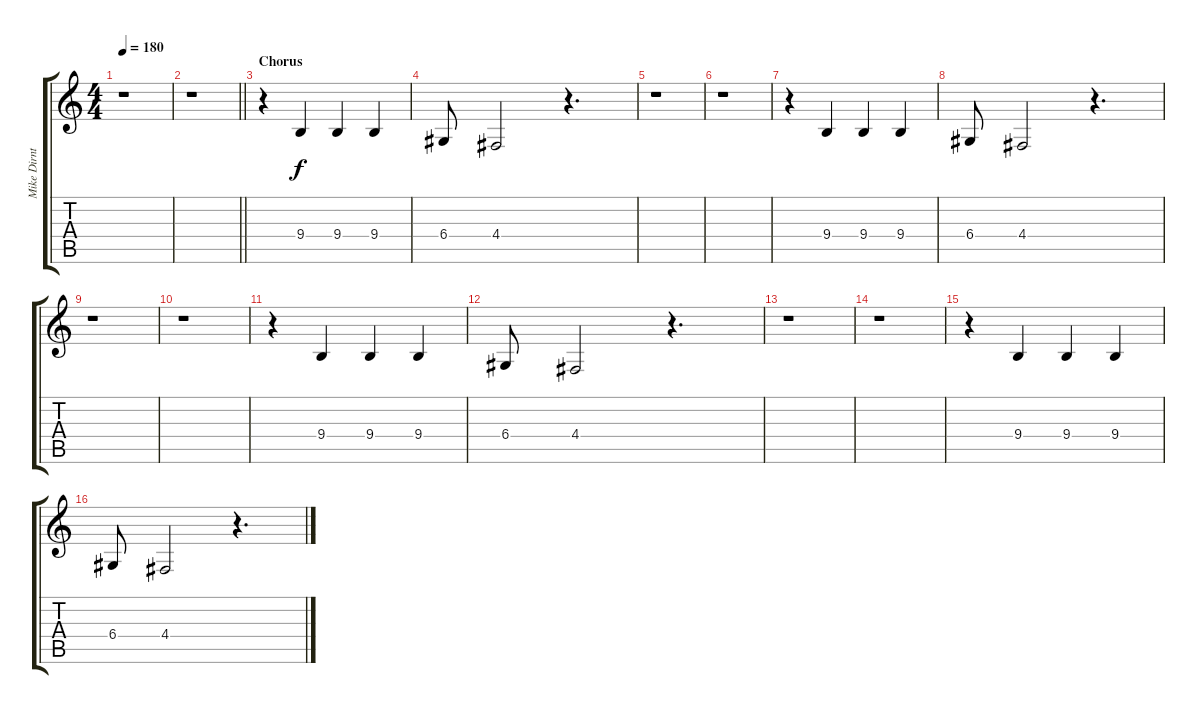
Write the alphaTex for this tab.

\track ("Mike Dirnt (Back Vocals)" "Mike Dirnt") {instrument altosax}
\staff {score tabs}
\tuning (E4 B3 G3 D3 A2 E2) {hide}
\ts (4 4)
\tempo 180
\clef g2
\ks c
r.1{dy f} |
\barLineRight lightlight
r.1 |
\section ("" "Chorus")
r.4 9.4.4 9.4.4 9.4.4 |
6.4.8 4.4.2 r.4{d} |
r.1 |
r.1 |
r.4 9.4.4 9.4.4 9.4.4 |
6.4.8 4.4.2 r.4{d} |
r.1 |
r.1 |
r.4 9.4.4 9.4.4 9.4.4 |
6.4.8 4.4.2 r.4{d} |
r.1 |
r.1 |
r.4 9.4.4 9.4.4 9.4.4 |
6.4.8 4.4.2 r.4{d}
